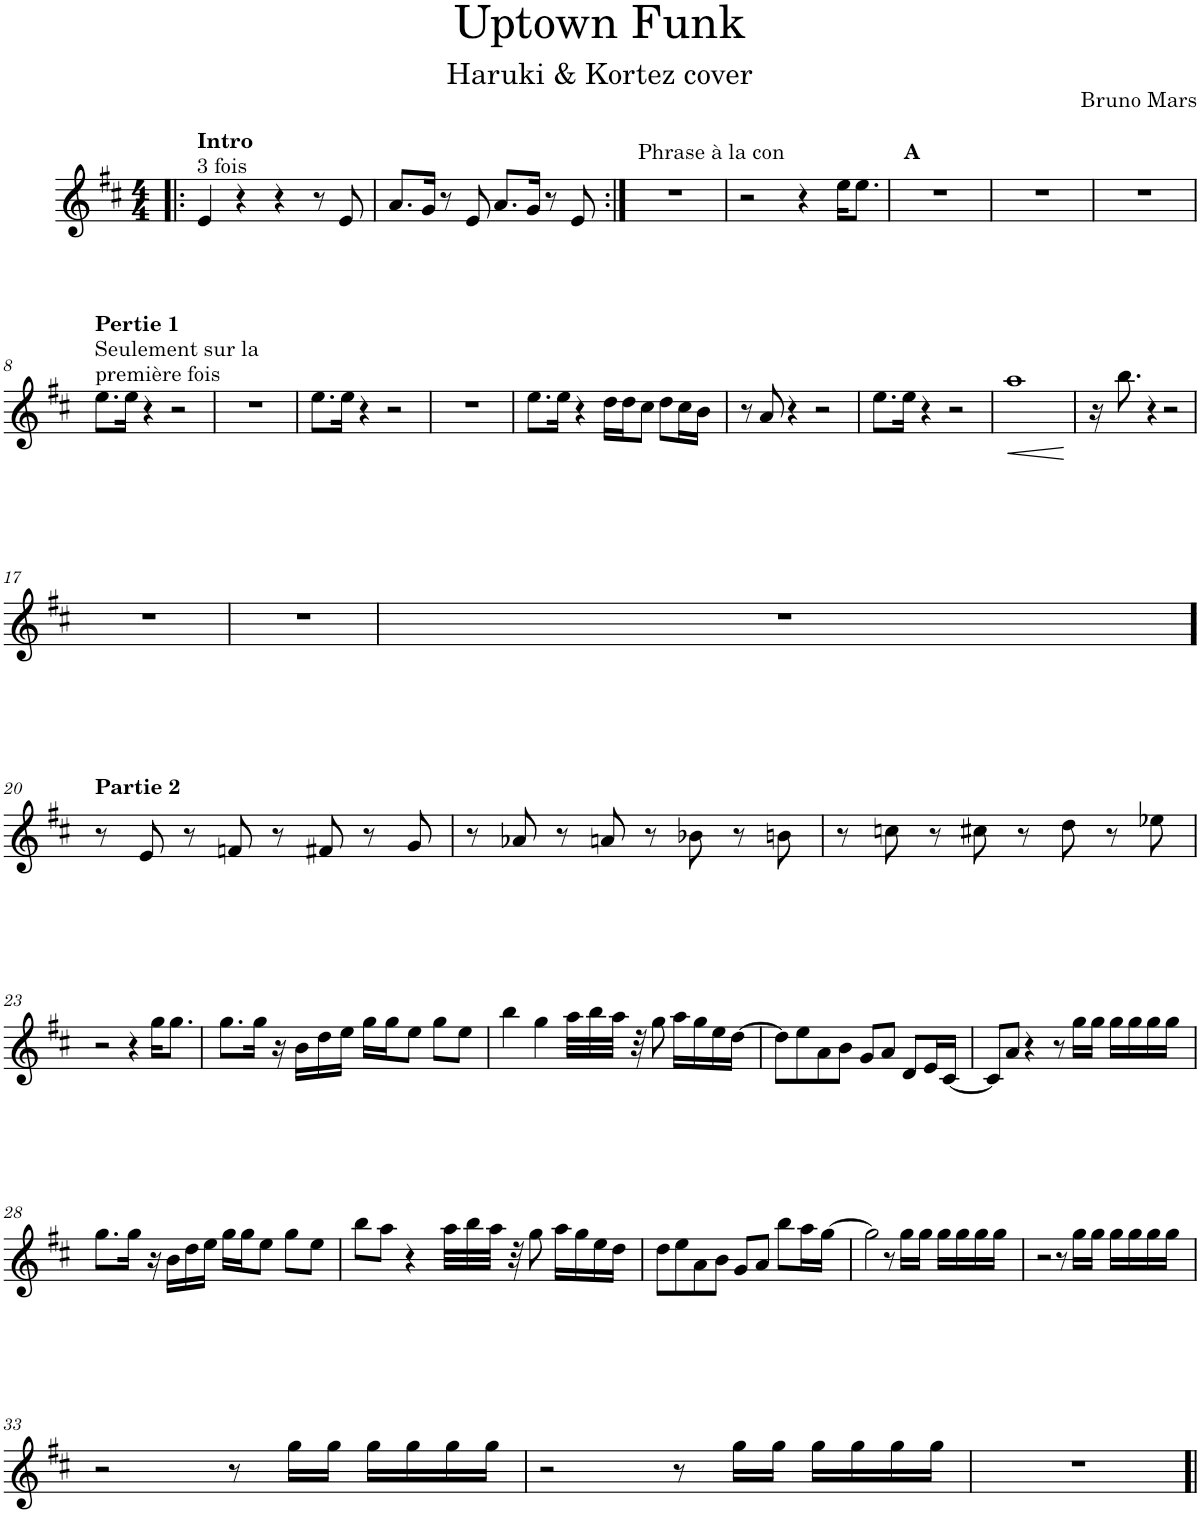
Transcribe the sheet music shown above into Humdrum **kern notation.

**kern	**dynam
*part1	*part1
*staff1	*staff1
*I"Trompette en Sib	*
*I'Tp	*
*clefG2	*
*Trd1c2	*
*k[f#c#]	*
*M4/4	*
=1!|:	=1!|:
4e/	.
4r	.
4r	.
8r	.
8e/	.
=2	=2
8.a/L	.
16g/Jk	.
8r	.
8e/	.
8.a/L	.
16g/Jk	.
8r	.
8e/	.
=3:|!	=3:|!
1r	.
=4	=4
2r	.
4r	.
16ee\KL	.
8.ee\J	.
=5	=5
1r	.
=6	=6
1r	.
=7	=7
1r	.
!!LO:LB:g=z
=8	=8
8.ee\L	.
16ee\Jk	.
4r	.
2r	.
=9	=9
1r	.
=10	=10
8.ee\L	.
16ee\Jk	.
4r	.
2r	.
=11	=11
1r	.
=12	=12
8.ee\L	.
16ee\Jk	.
4r	.
16dd\LL	.
16dd\J	.
8cc#\J	.
8dd\L	.
16cc#\L	.
16b\JJ	.
=13	=13
8r	.
8a/	.
4r	.
2r	.
=14	=14
8.ee\L	.
16ee\Jk	.
4r	.
2r	.
=15	=15
!	!LO:HP:b
1aa	<
.	[
=16	=16
16r	.
8.bb\	.
4r	.
2r	.
!!LO:LB:g=z
=17	=17
1r	.
=18	=18
1r	.
=19	=19
1r	.
!!LO:LB:g=z
=20!	=20!
8r	.
8e/	.
8r	.
8fn/	.
8r	.
8f#X/	.
8r	.
8g/	.
=21	=21
8r	.
8a-X/	.
8r	.
8an/	.
8r	.
8b-X\	.
8r	.
8bn\	.
=22	=22
8r	.
8ccn\	.
8r	.
8cc#X\	.
8r	.
8dd\	.
8r	.
8ee-X\	.
!!LO:LB:g=z
=23	=23
2r	.
4r	.
16gg\KL	.
8.gg\J	.
=24	=24
8.gg\L	.
16gg\Jk	.
16r	.
16b\LL	.
16dd\	.
16ee\JJ	.
16gg\LL	.
16gg\J	.
8ee\J	.
8gg\L	.
8ee\J	.
=25	=25
4bb\	.
4gg\	.
32aa\LLL	.
32bb\	.
32aa\JJJ	.
32r	.
8gg\	.
16aa\LL	.
16gg\	.
16ee\	.
[16dd\JJ	.
=26	=26
8dd\L]	.
8ee\	.
8a\	.
8b\J	.
8g/L	.
8a/J	.
8d/L	.
16e/L	.
[16c#/JJ	.
=27	=27
8c#/L]	.
8a/J	.
4r	.
8r	.
16gg\LL	.
16gg\JJ	.
16gg\LL	.
16gg\	.
16gg\	.
16gg\JJ	.
!!LO:LB:g=z
=28	=28
8.gg\L	.
16gg\Jk	.
16r	.
16b\LL	.
16dd\	.
16ee\JJ	.
16gg\LL	.
16gg\J	.
8ee\J	.
8gg\L	.
8ee\J	.
=29	=29
8bb\L	.
8aa\J	.
4r	.
32aa\LLL	.
32bb\	.
32aa\JJJ	.
32r	.
8gg\	.
16aa\LL	.
16gg\	.
16ee\	.
16dd\JJ	.
=30	=30
8dd\L	.
8ee\	.
8a\	.
8b\J	.
8g/L	.
8a/J	.
8bb\L	.
16aa\L	.
[16gg\JJ	.
=31	=31
2gg\]	.
8r	.
16gg\LL	.
16gg\JJ	.
16gg\LL	.
16gg\	.
16gg\	.
16gg\JJ	.
=32	=32
2r	.
8r	.
16gg\LL	.
16gg\JJ	.
16gg\LL	.
16gg\	.
16gg\	.
16gg\JJ	.
!!LO:LB:g=z
=33	=33
2r	.
8r	.
16gg\LL	.
16gg\JJ	.
16gg\LL	.
16gg\	.
16gg\	.
16gg\JJ	.
=34	=34
2r	.
8r	.
16gg\LL	.
16gg\JJ	.
16gg\LL	.
16gg\	.
16gg\	.
16gg\JJ	.
=35	=35
1r	.
=!|	=!|
*-	*-
